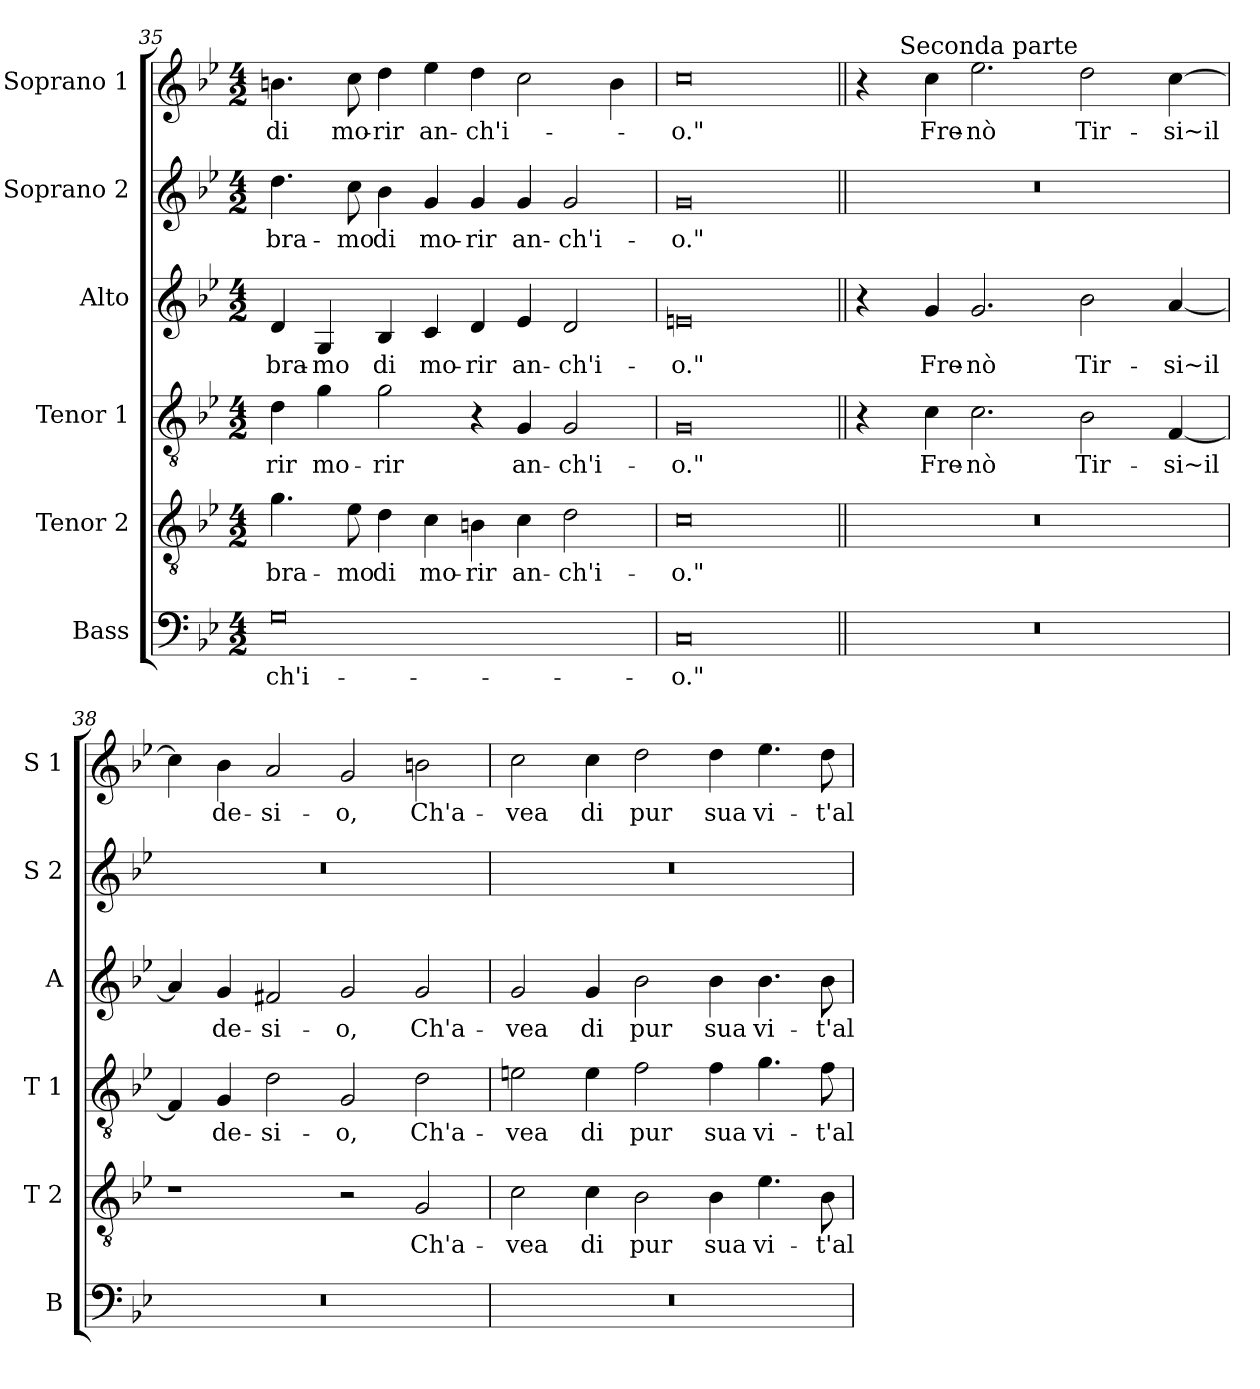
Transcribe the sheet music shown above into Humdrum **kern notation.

**kern	**text	**kern	**text	**kern	**text	**kern	**text	**kern	**text	**kern	**text
*part6	*part6	*part5	*part5	*part4	*part4	*part3	*part3	*part2	*part2	*part1	*part1
*staff6	*staff6	*staff5	*staff5	*staff4	*staff4	*staff3	*staff3	*staff2	*staff2	*staff1	*staff1
*I"Bass	*	*I"Tenor 2	*	*I"Tenor 1	*	*I"Alto	*	*I"Soprano 2	*	*I"Soprano 1	*
*I'B	*	*I'T 2	*	*I'T 1	*	*I'A	*	*I'S 2	*	*I'S 1	*
*clefF4	*	*clefGv2	*	*clefGv2	*	*clefG2	*	*clefG2	*	*clefG2	*
*k[b-e-]	*	*k[b-e-]	*	*k[b-e-]	*	*k[b-e-]	*	*k[b-e-]	*	*k[b-e-]	*
*B-:	*	*B-:	*	*B-:	*	*B-:	*	*B-:	*	*B-:	*
*M4/2	*	*M4/2	*	*M4/2	*	*M4/2	*	*M4/2	*	*M4/2	*
=35	=35	=35	=35	=35	=35	=35	=35	=35	=35	=35	=35
!	!LO:LY:b	!	!LO:LY:b	!	!LO:LY:b	!	!LO:LY:b	!	!LO:LY:b	!	!LO:LY:b
0G	-ch'i-	4.g\	bra-	4d\	-rir	4d/	bra-	4.dd\	bra-	4.bn\	di
!	!	!	!	!	!LO:LY:b	!	!LO:LY:b	!	!	!	!
.	.	.	.	4g\	mo-	4G/	-mo	.	.	.	.
!	!	!	!LO:LY:b	!	!	!	!	!	!LO:LY:b	!	!LO:LY:b
.	.	8e-\	-mo	.	.	.	.	8cc\	-mo	8cc\	mo-
!	!	!	!LO:LY:b	!	!LO:LY:b	!	!LO:LY:b	!	!LO:LY:b	!	!LO:LY:b
.	.	4d\	di	2g\	-rir	4B-/	di	4b-\	di	4dd\	-rir
!	!	!	!LO:LY:b	!	!	!	!LO:LY:b	!	!LO:LY:b	!	!LO:LY:b
.	.	4c\	mo-	.	.	4c/	mo-	4g/	mo-	4ee-\	an-
!	!	!	!LO:LY:b	!	!	!	!LO:LY:b	!	!LO:LY:b	!	!LO:LY:b
.	.	4Bn\	-rir	4r	.	4d/	-rir	4g/	-rir	4dd\	-ch'i-
!	!	!	!LO:LY:b	!	!LO:LY:b	!	!LO:LY:b	!	!LO:LY:b	!	!
.	.	4c\	an-	4G/	an-	4e-/	an-	4g/	an-	2cc\	.
!	!	!	!LO:LY:b	!	!LO:LY:b	!	!LO:LY:b	!	!LO:LY:b	!	!
.	.	2d\	-ch'i-	2G/	-ch'i-	2d/	-ch'i-	2g/	-ch'i-	.	.
.	.	.	.	.	.	.	.	.	.	4b\	.
=36	=36	=36	=36	=36	=36	=36	=36	=36	=36	=36	=36
!	!LO:LY:b	!	!LO:LY:b	!	!LO:LY:b	!	!LO:LY:b	!	!LO:LY:b	!	!LO:LY:b
0C	-o."	0c	-o."	0G	-o."	0en	-o."	0g	-o."	0cc	-o."
!!LO:LB:g=z
=37||	=37||	=37||	=37||	=37||	=37||	=37||	=37||	=37||	=37||	=37||	=37||
*	*	*	*	*	*	*	*	*	*	*^	*
0r	.	0r	.	4r	.	4r	.	0r	.	4r	8ryy	.
.	.	.	.	.	.	.	.	.	.	.	32ryy	.
!	!	!	!	!	!	!	!	!	!	!	!LO:TX:a:t=Seconda parte	!
.	.	.	.	.	.	.	.	.	.	.	1ryy	.
!	!	!	!	!	!LO:LY:b	!	!LO:LY:b	!	!	!	!	!LO:LY:b
.	.	.	.	4c\	Fre-	4g/	Fre-	.	.	4cc\	.	Fre-
!	!	!	!	!	!LO:LY:b	!	!LO:LY:b	!	!	!	!	!LO:LY:b
.	.	.	.	2.c\	-nò	2.g/	-nò	.	.	2.ee-\	.	-nò
.	.	.	.	.	.	.	.	.	.	.	2ryy	.
!	!	!	!	!	!LO:LY:b	!	!LO:LY:b	!	!	!	!	!LO:LY:b
.	.	.	.	2B-\	Tir-	2b-\	Tir-	.	.	2dd\	.	Tir-
.	.	.	.	.	.	.	.	.	.	.	4ryy	.
!	!	!	!	!	!LO:LY:b	!	!LO:LY:b	!	!	!	!	!LO:LY:b
.	.	.	.	[4F/	-si~il	[4a/	-si~il	.	.	[4cc\	.	-si~il
.	.	.	.	.	.	.	.	.	.	.	16.ryy	.
*	*	*	*	*	*	*	*	*	*	*v	*v	*
=38	=38	=38	=38	=38	=38	=38	=38	=38	=38	=38	=38
0r	.	1r	.	4F/]	.	4a/]	.	0r	.	4cc\]	.
!	!	!	!	!	!LO:LY:b	!	!LO:LY:b	!	!	!	!LO:LY:b
.	.	.	.	4G/	de-	4g/	de-	.	.	4b-\	de-
!	!	!	!	!	!LO:LY:b	!	!LO:LY:b	!	!	!	!LO:LY:b
.	.	.	.	2d\	-si-	2f#X/	-si-	.	.	2a/	-si-
!	!	!	!	!	!LO:LY:b	!	!LO:LY:b	!	!	!	!LO:LY:b
.	.	2r	.	2G/	-o,	2g/	-o,	.	.	2g/	-o,
!	!	!	!LO:LY:b	!	!LO:LY:b	!	!LO:LY:b	!	!	!	!LO:LY:b
.	.	2G/	Ch'a-	2d\	Ch'a-	2g/	Ch'a-	.	.	2bn\	Ch'a-
=39	=39	=39	=39	=39	=39	=39	=39	=39	=39	=39	=39
!	!	!	!LO:LY:b	!	!LO:LY:b	!	!LO:LY:b	!	!	!	!LO:LY:b
0r	.	2c\	-vea	2en\	-vea	2g/	-vea	0r	.	2cc\	-vea
!	!	!	!LO:LY:b	!	!LO:LY:b	!	!LO:LY:b	!	!	!	!LO:LY:b
.	.	4c\	di	4e\	di	4g/	di	.	.	4cc\	di
!	!	!	!LO:LY:b	!	!LO:LY:b	!	!LO:LY:b	!	!	!	!LO:LY:b
.	.	2B-\	pur	2f\	pur	2b-\	pur	.	.	2dd\	pur
!	!	!	!LO:LY:b	!	!LO:LY:b	!	!LO:LY:b	!	!	!	!LO:LY:b
.	.	4B-\	sua	4f\	sua	4b-\	sua	.	.	4dd\	sua
!	!	!	!LO:LY:b	!	!LO:LY:b	!	!LO:LY:b	!	!	!	!LO:LY:b
.	.	4.e-\	vi-	4.g\	vi-	4.b-\	vi-	.	.	4.ee-\	vi-
!	!	!	!LO:LY:b	!	!LO:LY:b	!	!LO:LY:b	!	!	!	!LO:LY:b
.	.	8B-\	-t'al-	8f\	-t'al-	8b-\	-t'al-	.	.	8dd\	-t'al-
=	=	=	=	=	=	=	=	=	=	=	=
*-	*-	*-	*-	*-	*-	*-	*-	*-	*-	*-	*-
